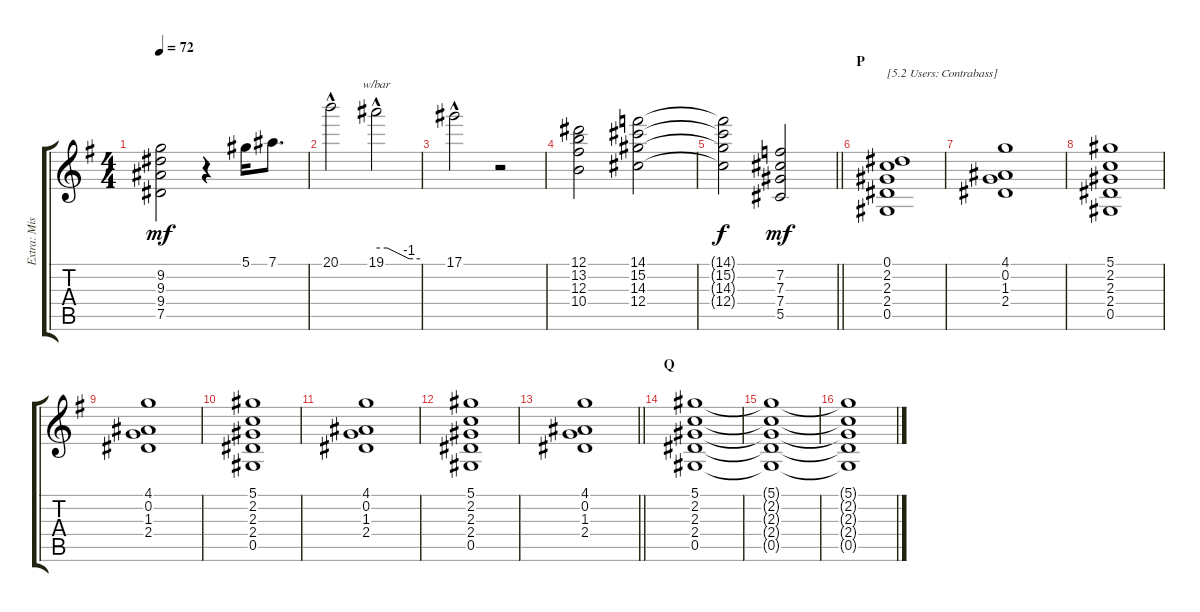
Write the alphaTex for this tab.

\track ("Extra: Misc" "Extra: Mis") {instrument contrabass}
\staff {score tabs}
\tuning (Eb4 Bb3 Gb3 Db3 Ab2 Eb2) {hide}
\ts (4 4)
\tempo 72
\clef g2
\ks g
(9.2 9.3 9.4 7.5).2{dy mf} r.4 5.1.16 7.1.8{d} |
20.1{hac}.2 19.1{hac}.2{tbe (custom default 0 0 15 0 45 -4 60 -4)} |
17.1{hac}.2 r.2 |
(12.1 13.2 12.3 10.4).2 (14.1 15.2 14.3 12.4).2 |
\barLineRight lightlight
(14.1{t} 15.2{t} 14.3{t} 12.4{t}).2{dy f} (7.2 7.3 7.4 5.5).2{dy mf} |
\section ("" "P")
(0.1 2.2 2.3 2.4 0.5).1{txt "[5.2 Users: Contrabass]" volume 10 instrument contrabass} |
(4.1 0.2 1.3 2.4).1 |
(5.1 2.2 2.3 2.4 0.5).1 |
(4.1 0.2 1.3 2.4).1 |
(5.1 2.2 2.3 2.4 0.5).1 |
(4.1 0.2 1.3 2.4).1 |
(5.1 2.2 2.3 2.4 0.5).1 |
\barLineRight lightlight
(4.1 0.2 1.3 2.4).1 |
\section ("" "Q")
(5.1 2.2 2.3 2.4 0.5).1 |
(5.1{t} 2.2{t} 2.3{t} 2.4{t} 0.5{t}).1 |
(5.1{t} 2.2{t} 2.3{t} 2.4{t} 0.5{t}).1
